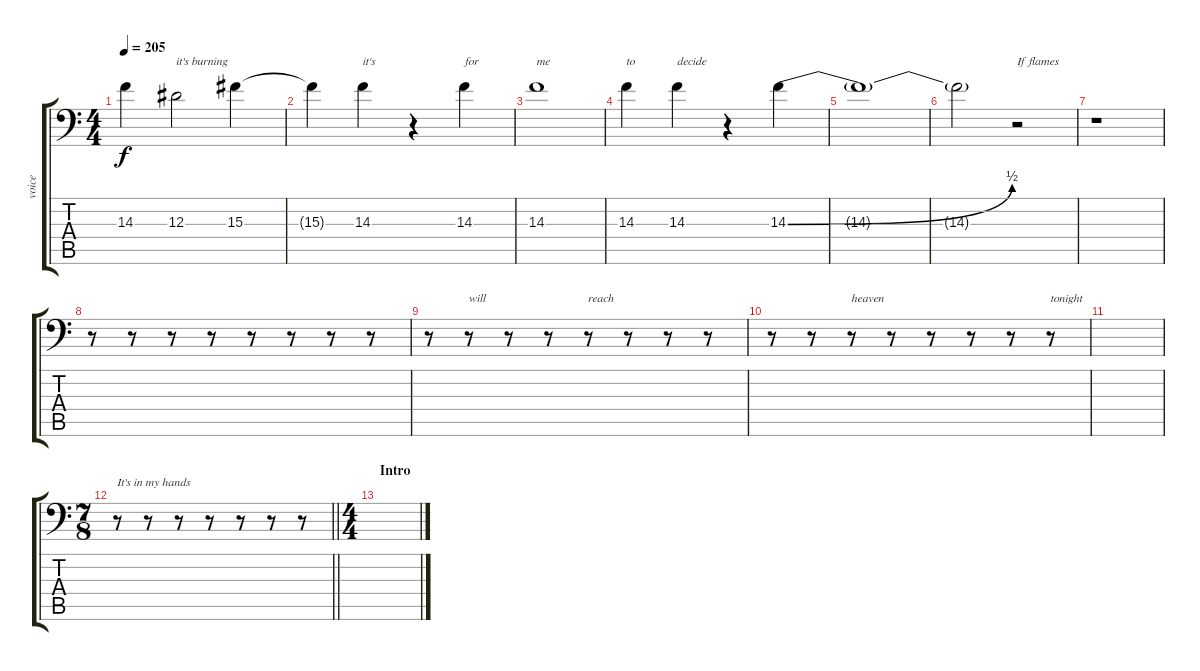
\track ("voice" "voice") {instrument lead2sawtooth}
\staff {score tabs}
\tuning (C4 G3 Eb3 Bb2 Gb2 Bb1) {hide}
\ts (4 4)
\tempo 205
\clef f4
\ks c
14.3{t}.4{dy f} 12.3.2{txt "it's burning"} 15.3.4 |
15.3{t}.4 14.3.4{txt "it's "} r.4 14.3.4{txt "for"} |
14.3.1{txt "me"} |
14.3.4{txt "to"} 14.3.4{txt "decide"} r.4 14.3{be (bend 0 0 60 2)}.4 |
14.3{t}.1 |
14.3{t}.2 r.2{txt "If flames "} |
r.1 |
r.8 r.8 r.8 r.8 r.8 r.8 r.8 r.8 |
r.8 r.8{txt "will"} r.8 r.8 r.8{txt "reach "} r.8 r.8 r.8 |
r.8 r.8 r.8{txt "heaven"} r.8 r.8 r.8 r.8 r.8{txt "tonight"} |
|
\ts (7 8)
\barLineRight lightlight
r.8{txt "It's in my hands"} r.8 r.8 r.8 r.8 r.8 r.8 |
\ts (4 4)
\section ("" "Intro")
